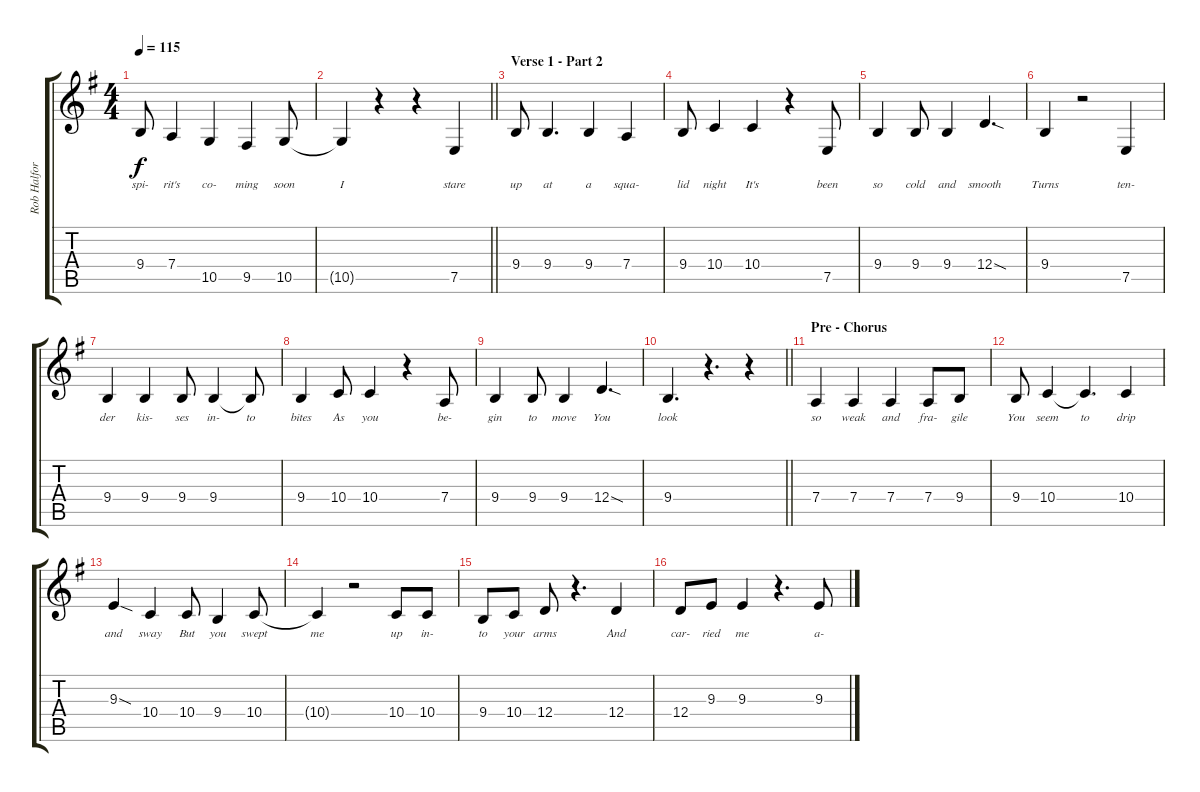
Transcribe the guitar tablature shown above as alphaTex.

\track ("Rob Halford" "Rob Halfor") {instrument pad1newage}
\staff {score tabs}
\tuning (E4 B3 G3 D3 A2 E2) {hide}
\ts (4 4)
\tempo 115
\clef g2
\ks eminor
9.4.8{lyrics (0 "spi-") lyrics (1 "") lyrics (2 "") lyrics (3 "") lyrics (4 "") dy f} 7.4.4{lyrics (0 "rit's") lyrics (1 "") lyrics (2 "") lyrics (3 "") lyrics (4 "")} 10.5.4{lyrics (0 "co-") lyrics (1 "") lyrics (2 "") lyrics (3 "") lyrics (4 "")} 9.5.4{lyrics (0 "ming") lyrics (1 "") lyrics (2 "") lyrics (3 "") lyrics (4 "")} 10.5.8{lyrics (0 "soon") lyrics (1 "") lyrics (2 "") lyrics (3 "") lyrics (4 "")} |
\barLineRight lightlight
10.5{t}.4{lyrics (0 "I") lyrics (1 "") lyrics (2 "") lyrics (3 "") lyrics (4 "")} r.4 r.4 7.5.4{lyrics (0 "stare") lyrics (1 "") lyrics (2 "") lyrics (3 "") lyrics (4 "")} |
\section ("" "Verse 1 - Part 2")
9.4.8{lyrics (0 "up") lyrics (1 "") lyrics (2 "") lyrics (3 "") lyrics (4 "")} 9.4.4{d lyrics (0 "at") lyrics (1 "") lyrics (2 "") lyrics (3 "") lyrics (4 "")} 9.4.4{lyrics (0 "a") lyrics (1 "") lyrics (2 "") lyrics (3 "") lyrics (4 "")} 7.4.4{lyrics (0 "squa-") lyrics (1 "") lyrics (2 "") lyrics (3 "") lyrics (4 "")} |
9.4.8{lyrics (0 "lid") lyrics (1 "") lyrics (2 "") lyrics (3 "") lyrics (4 "")} 10.4.4{lyrics (0 "night") lyrics (1 "") lyrics (2 "") lyrics (3 "") lyrics (4 "")} 10.4.4{lyrics (0 "It's") lyrics (1 "") lyrics (2 "") lyrics (3 "") lyrics (4 "")} r.4 7.5.8{lyrics (0 "been") lyrics (1 "") lyrics (2 "") lyrics (3 "") lyrics (4 "")} |
9.4.4{lyrics (0 "so") lyrics (1 "") lyrics (2 "") lyrics (3 "") lyrics (4 "")} 9.4.8{lyrics (0 "cold") lyrics (1 "") lyrics (2 "") lyrics (3 "") lyrics (4 "")} 9.4.4{lyrics (0 "and") lyrics (1 "") lyrics (2 "") lyrics (3 "") lyrics (4 "")} 12.4{sod}.4{d lyrics (0 "smooth") lyrics (1 "") lyrics (2 "") lyrics (3 "") lyrics (4 "")} |
9.4.4{lyrics (0 "Turns") lyrics (1 "") lyrics (2 "") lyrics (3 "") lyrics (4 "")} r.2 7.5.4{lyrics (0 "ten-") lyrics (1 "") lyrics (2 "") lyrics (3 "") lyrics (4 "")} |
9.4.4{lyrics (0 "der") lyrics (1 "") lyrics (2 "") lyrics (3 "") lyrics (4 "")} 9.4.4{lyrics (0 "kis-") lyrics (1 "") lyrics (2 "") lyrics (3 "") lyrics (4 "")} 9.4.8{lyrics (0 "ses") lyrics (1 "") lyrics (2 "") lyrics (3 "") lyrics (4 "")} 9.4.4{lyrics (0 "in-") lyrics (1 "") lyrics (2 "") lyrics (3 "") lyrics (4 "")} 9.4{t}.8{lyrics (0 "to") lyrics (1 "") lyrics (2 "") lyrics (3 "") lyrics (4 "")} |
9.4.4{lyrics (0 "bites") lyrics (1 "") lyrics (2 "") lyrics (3 "") lyrics (4 "")} 10.4.8{lyrics (0 "As") lyrics (1 "") lyrics (2 "") lyrics (3 "") lyrics (4 "")} 10.4.4{lyrics (0 "you") lyrics (1 "") lyrics (2 "") lyrics (3 "") lyrics (4 "")} r.4 7.4.8{lyrics (0 "be-") lyrics (1 "") lyrics (2 "") lyrics (3 "") lyrics (4 "")} |
9.4.4{lyrics (0 "gin") lyrics (1 "") lyrics (2 "") lyrics (3 "") lyrics (4 "")} 9.4.8{lyrics (0 "to") lyrics (1 "") lyrics (2 "") lyrics (3 "") lyrics (4 "")} 9.4.4{lyrics (0 "move") lyrics (1 "") lyrics (2 "") lyrics (3 "") lyrics (4 "")} 12.4{sod}.4{d lyrics (0 "You") lyrics (1 "") lyrics (2 "") lyrics (3 "") lyrics (4 "")} |
\barLineRight lightlight
9.4.4{d lyrics (0 "look") lyrics (1 "") lyrics (2 "") lyrics (3 "") lyrics (4 "")} r.4{d} r.4 |
\section ("" "Pre - Chorus")
7.4.4{lyrics (0 "so") lyrics (1 "") lyrics (2 "") lyrics (3 "") lyrics (4 "")} 7.4.4{lyrics (0 "weak") lyrics (1 "") lyrics (2 "") lyrics (3 "") lyrics (4 "")} 7.4.4{lyrics (0 "and") lyrics (1 "") lyrics (2 "") lyrics (3 "") lyrics (4 "")} 7.4.8{lyrics (0 "fra-") lyrics (1 "") lyrics (2 "") lyrics (3 "") lyrics (4 "")} 9.4.8{lyrics (0 "gile") lyrics (1 "") lyrics (2 "") lyrics (3 "") lyrics (4 "")} |
9.4.8{lyrics (0 "You") lyrics (1 "") lyrics (2 "") lyrics (3 "") lyrics (4 "")} 10.4.4{lyrics (0 "seem") lyrics (1 "") lyrics (2 "") lyrics (3 "") lyrics (4 "")} 10.4{t}.4{d lyrics (0 "to") lyrics (1 "") lyrics (2 "") lyrics (3 "") lyrics (4 "")} 10.4.4{lyrics (0 "drip") lyrics (1 "") lyrics (2 "") lyrics (3 "") lyrics (4 "")} |
9.3{sod}.4{lyrics (0 "and") lyrics (1 "") lyrics (2 "") lyrics (3 "") lyrics (4 "")} 10.4.4{lyrics (0 "sway") lyrics (1 "") lyrics (2 "") lyrics (3 "") lyrics (4 "")} 10.4.8{lyrics (0 "But") lyrics (1 "") lyrics (2 "") lyrics (3 "") lyrics (4 "")} 9.4.4{lyrics (0 "you") lyrics (1 "") lyrics (2 "") lyrics (3 "") lyrics (4 "")} 10.4.8{lyrics (0 "swept") lyrics (1 "") lyrics (2 "") lyrics (3 "") lyrics (4 "")} |
10.4{t}.4{lyrics (0 "me") lyrics (1 "") lyrics (2 "") lyrics (3 "") lyrics (4 "")} r.2 10.4.8{lyrics (0 "up") lyrics (1 "") lyrics (2 "") lyrics (3 "") lyrics (4 "")} 10.4.8{lyrics (0 "in-") lyrics (1 "") lyrics (2 "") lyrics (3 "") lyrics (4 "")} |
9.4.8{lyrics (0 "to") lyrics (1 "") lyrics (2 "") lyrics (3 "") lyrics (4 "")} 10.4.8{lyrics (0 "your") lyrics (1 "") lyrics (2 "") lyrics (3 "") lyrics (4 "")} 12.4.8{lyrics (0 "arms") lyrics (1 "") lyrics (2 "") lyrics (3 "") lyrics (4 "")} r.4{d} 12.4.4{lyrics (0 "And") lyrics (1 "") lyrics (2 "") lyrics (3 "") lyrics (4 "")} |
12.4.8{lyrics (0 "car-") lyrics (1 "") lyrics (2 "") lyrics (3 "") lyrics (4 "")} 9.3.8{lyrics (0 "ried") lyrics (1 "") lyrics (2 "") lyrics (3 "") lyrics (4 "")} 9.3.4{lyrics (0 "me") lyrics (1 "") lyrics (2 "") lyrics (3 "") lyrics (4 "")} r.4{d} 9.3.8{lyrics (0 "a-") lyrics (1 "") lyrics (2 "") lyrics (3 "") lyrics (4 "")}
